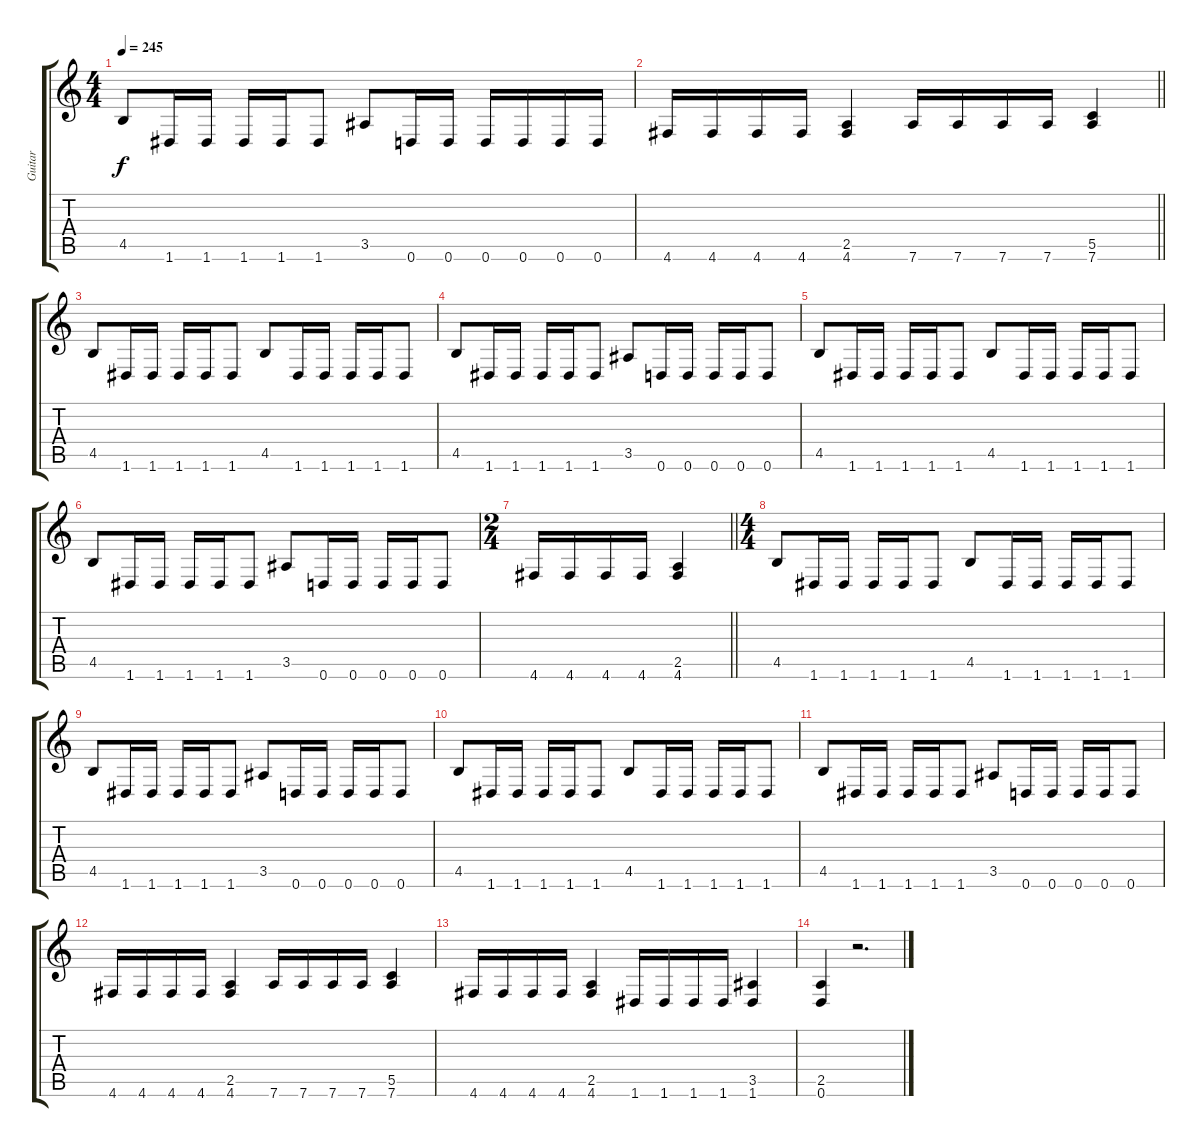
\track ("Guitar" "Guitar") {instrument distortionguitar}
\staff {score tabs}
\tuning (D4 A3 F3 C3 G2 D2) {hide}
\ts (4 4)
\tempo 245
\clef g2
\ks c
4.5.8{dy f} 1.6.16 1.6.16 1.6.16 1.6.16 1.6.8 3.5.8 0.6.16 0.6.16 0.6.16 0.6.16 0.6.16 0.6.16 |
\barLineRight lightlight
4.6.16 4.6.16 4.6.16 4.6.16 (2.5 4.6).4 7.6.16 7.6.16 7.6.16 7.6.16 (5.5 7.6).4 |
4.5.8 1.6.16 1.6.16 1.6.16 1.6.16 1.6.8 4.5.8 1.6.16 1.6.16 1.6.16 1.6.16 1.6.8 |
4.5.8 1.6.16 1.6.16 1.6.16 1.6.16 1.6.8 3.5.8 0.6.16 0.6.16 0.6.16 0.6.16 0.6.8 |
4.5.8 1.6.16 1.6.16 1.6.16 1.6.16 1.6.8 4.5.8 1.6.16 1.6.16 1.6.16 1.6.16 1.6.8 |
4.5.8 1.6.16 1.6.16 1.6.16 1.6.16 1.6.8 3.5.8 0.6.16 0.6.16 0.6.16 0.6.16 0.6.8 |
\ts (2 4)
\barLineRight lightlight
4.6.16 4.6.16 4.6.16 4.6.16 (2.5 4.6).4 |
\ts (4 4)
4.5.8 1.6.16 1.6.16 1.6.16 1.6.16 1.6.8 4.5.8 1.6.16 1.6.16 1.6.16 1.6.16 1.6.8 |
4.5.8 1.6.16 1.6.16 1.6.16 1.6.16 1.6.8 3.5.8 0.6.16 0.6.16 0.6.16 0.6.16 0.6.8 |
4.5.8 1.6.16 1.6.16 1.6.16 1.6.16 1.6.8 4.5.8 1.6.16 1.6.16 1.6.16 1.6.16 1.6.8 |
4.5.8 1.6.16 1.6.16 1.6.16 1.6.16 1.6.8 3.5.8 0.6.16 0.6.16 0.6.16 0.6.16 0.6.8 |
4.6.16 4.6.16 4.6.16 4.6.16 (2.5 4.6).4 7.6.16 7.6.16 7.6.16 7.6.16 (5.5 7.6).4 |
4.6.16 4.6.16 4.6.16 4.6.16 (2.5 4.6).4 1.6.16 1.6.16 1.6.16 1.6.16 (3.5 1.6).4 |
(2.5 0.6).4 r.2{d}
